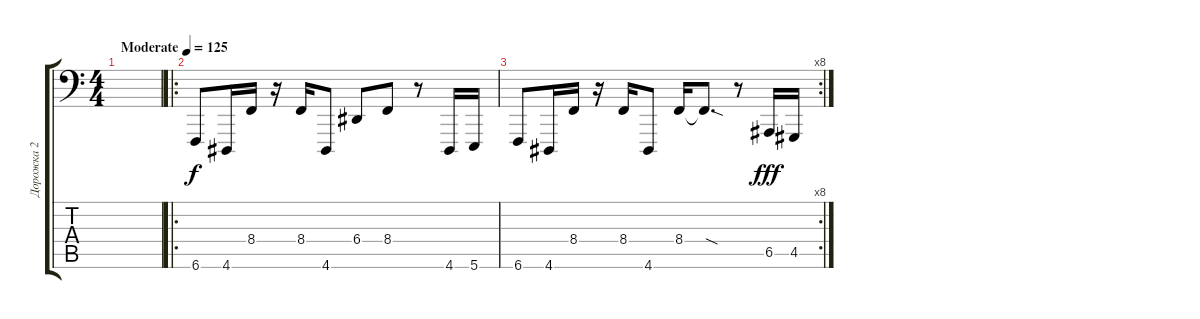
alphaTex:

\track ("Дорожка 2" "Дорожка 2") {instrument lead1square}
\staff {score tabs}
\tuning (B2 Gb2 D2 A1 E1 B0) {hide}
\ts (4 4)
\tempo (125 "Moderate")
\clef f4
\ks c
|
\ro
6.6.8 4.6.16 8.4.16 r.16 8.4.16 4.6.8 6.4.8 8.4.8 r.8 4.6.16 5.6.16 |
\rc 8
6.6.8 4.6.16 8.4.16 r.16 8.4.16 4.6.8 8.4.16 8.4{sod t}.8{d dy f} r.8 6.5.16{dy fff} 4.5.16
